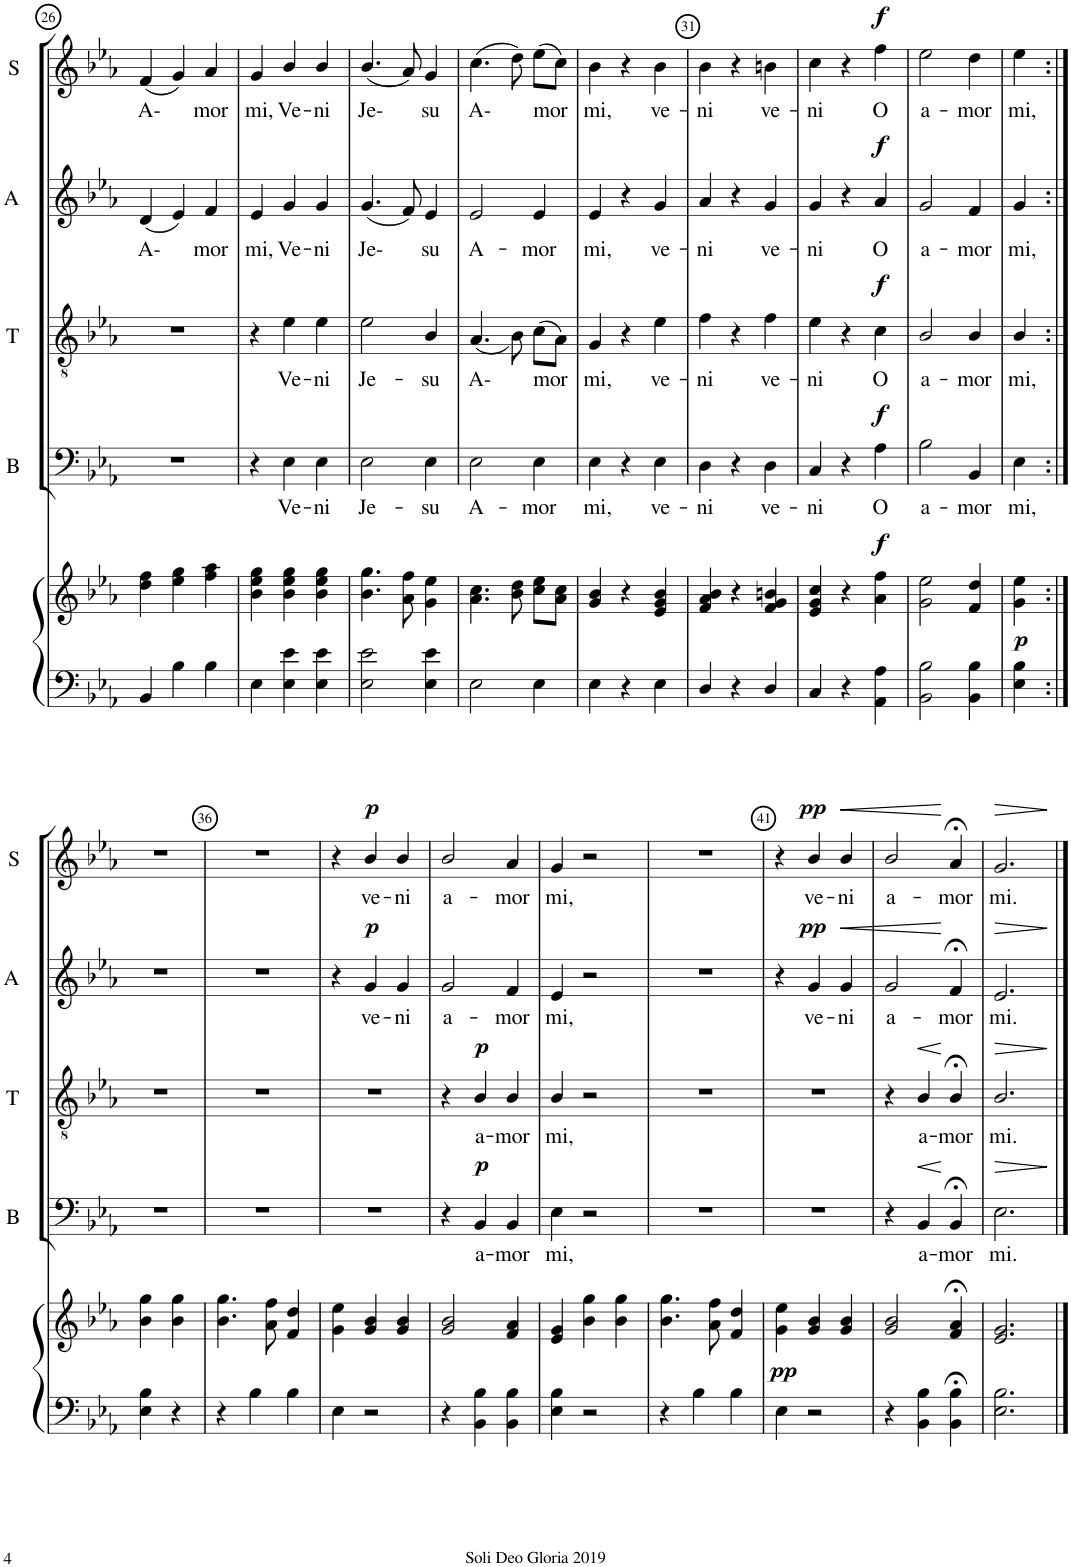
**kern	**kern	**dynam	**kern	**text	**dynam	**kern	**text	**dynam	**kern	**text	**dynam	**kern	**text	**dynam
*part5	*part5	*part5	*part4	*part4	*part4	*part3	*part3	*part3	*part2	*part2	*part2	*part1	*part1	*part1
*staff6	*staff5	*staff5/6	*staff4	*staff4	*staff4	*staff3	*staff3	*staff3	*staff2	*staff2	*staff2	*staff1	*staff1	*staff1
*I"Organ	*	*	*I"Bass	*	*	*I"Tenor	*	*	*I"Alto	*	*	*I"Soprano	*	*
*	*	*	*I'B	*	*	*I'T	*	*	*I'A	*	*	*I'S	*	*
!!LO:PB:g=z
*clefF4	*clefG2	*	*clefF4	*	*	*clefGv2	*	*	*clefG2	*	*	*clefG2	*	*
*k[b-e-a-]	*k[b-e-a-]	*	*k[b-e-a-]	*	*	*k[b-e-a-]	*	*	*k[b-e-a-]	*	*	*k[b-e-a-]	*	*
*E-:	*E-:	*	*E-:	*	*	*E-:	*	*	*E-:	*	*	*E-:	*	*
*M3/4	*M3/4	*	*M3/4	*	*	*M3/4	*	*	*M3/4	*	*	*M3/4	*	*
=26	=26	=26	=26	=26	=26	=26	=26	=26	=26	=26	=26	=26	=26	=26
!	!	!	!	!	!	!	!	!	!	!LO:LY:b	!	!	!LO:LY:b	!
4BB-/	4dd\ 4ff\	.	2.r	.	.	2.r	.	.	(<4d/	A-	.	(<4f/	A-	.
4B-\	4ee-\ 4gg\	.	.	.	.	.	.	.	4e-/)	.	.	4g/)	.	.
!	!	!	!	!	!	!	!	!	!	!LO:LY:b	!	!	!LO:LY:b	!
4B-\	4ff\ 4aa-\	.	.	.	.	.	.	.	4f/	mor	.	4a-/	mor	.
=27	=27	=27	=27	=27	=27	=27	=27	=27	=27	=27	=27	=27	=27	=27
!	!	!	!	!	!	!	!	!	!	!LO:LY:b	!	!	!LO:LY:b	!
4E-\	4b-\ 4ee-\ 4gg\	.	4r	.	.	4r	.	.	4e-/	mi,	.	4g/	mi,	.
!	!	!	!	!LO:LY:b	!	!	!LO:LY:b	!	!	!LO:LY:b	!	!	!LO:LY:b	!
4E-\ 4e-\	4b-\ 4ee-\ 4gg\	.	4E-\	Ve-	.	4e-\	Ve-	.	4g/	Ve-	.	4b-/	Ve-	.
!	!	!	!	!LO:LY:b	!	!	!LO:LY:b	!	!	!LO:LY:b	!	!	!LO:LY:b	!
4E-\ 4e-\	4b-\ 4ee-\ 4gg\	.	4E-\	-ni	.	4e-\	-ni	.	4g/	-ni	.	4b-/	-ni	.
=28	=28	=28	=28	=28	=28	=28	=28	=28	=28	=28	=28	=28	=28	=28
!	!	!	!	!LO:LY:b	!	!	!LO:LY:b	!	!	!LO:LY:b	!	!	!LO:LY:b	!
2E-\ 2e-\	4.b-\ 4.gg\	.	2E-\	Je-	.	2e-\	Je-	.	(<4.g/	Je-	.	(<4.b-/	Je-	.
.	8a-\ 8ff\	.	.	.	.	.	.	.	8f/)	.	.	8a-/)	.	.
!	!	!	!	!LO:LY:b	!	!	!LO:LY:b	!	!	!LO:LY:b	!	!	!LO:LY:b	!
4E-\ 4e-\	4g\ 4ee-\	.	4E-\	-su	.	4B-/	-su	.	4e-/	su	.	4g/	su	.
=29	=29	=29	=29	=29	=29	=29	=29	=29	=29	=29	=29	=29	=29	=29
!	!	!	!	!LO:LY:b	!	!	!LO:LY:b	!	!	!LO:LY:b	!	!	!LO:LY:b	!
2E-\	4.a-\ 4.cc\	.	2E-\	A-	.	(<4.A-/	A-	.	2e-/	A-	.	(>4.cc\	A-	.
.	8b-\ 8dd\	.	.	.	.	8B-\)	.	.	.	.	.	8dd\)	.	.
!	!	!	!	!LO:LY:b	!	!	!LO:LY:b	!	!	!LO:LY:b	!	!	!LO:LY:b	!
4E-\	8cc\ 8ee-\L	.	4E-\	-mor	.	(>8c\L	mor	.	4e-/	-mor	.	(>8ee-\L	mor	.
.	8a-\ 8cc\J	.	.	.	.	8A-\J)	.	.	.	.	.	8cc\J)	.	.
=30	=30	=30	=30	=30	=30	=30	=30	=30	=30	=30	=30	=30	=30	=30
!	!	!	!	!LO:LY:b	!	!	!LO:LY:b	!	!	!LO:LY:b	!	!	!LO:LY:b	!
4E-\	4g/ 4b-/	.	4E-\	mi,	.	4G/	mi,	.	4e-/	mi,	.	4b-\	mi,	.
4r	4r	.	4r	.	.	4r	.	.	4r	.	.	4r	.	.
!	!	!	!	!LO:LY:b	!	!	!LO:LY:b	!	!	!LO:LY:b	!	!	!LO:LY:b	!
4E-\	4e-/ 4g/ 4b-/	.	4E-\	ve-	.	4e-\	ve-	.	4g/	ve-	.	4b-\	ve-	.
=31	=31	=31	=31	=31	=31	=31	=31	=31	=31	=31	=31	=31	=31	=31
!	!	!	!	!LO:LY:b	!	!	!LO:LY:b	!	!	!LO:LY:b	!	!	!LO:LY:b	!
4D/	4f/ 4a-/ 4b-/	.	4D\	-ni	.	4f\	-ni	.	4a-/	-ni	.	4b-\	-ni	.
4r	4r	.	4r	.	.	4r	.	.	4r	.	.	4r	.	.
!	!	!	!	!LO:LY:b	!	!	!LO:LY:b	!	!	!LO:LY:b	!	!	!LO:LY:b	!
4D/	4f/ 4g/ 4bn/	.	4D\	ve-	.	4f\	ve-	.	4g/	ve-	.	4bn\	ve-	.
=32	=32	=32	=32	=32	=32	=32	=32	=32	=32	=32	=32	=32	=32	=32
!	!	!	!	!LO:LY:b	!	!	!LO:LY:b	!	!	!LO:LY:b	!	!	!LO:LY:b	!
4C/	4e-/ 4g/ 4cc/	.	4C/	-ni	.	4e-\	-ni	.	4g/	-ni	.	4cc\	-ni	.
4r	4r	.	4r	.	.	4r	.	.	4r	.	.	4r	.	.
!	!	!LO:DY:a	!	!LO:LY:b	!LO:DY:a	!	!LO:LY:b	!LO:DY:a	!	!LO:LY:b	!LO:DY:a	!	!LO:LY:b	!LO:DY:a
4AA-\ 4A-\	4a-\ 4ff\	f	4A-\	O	f	4c\	O	f	4a-/	O	f	4ff\	O	f
=33	=33	=33	=33	=33	=33	=33	=33	=33	=33	=33	=33	=33	=33	=33
!	!	!	!	!LO:LY:b	!	!	!LO:LY:b	!	!	!LO:LY:b	!	!	!LO:LY:b	!
2BB-\ 2B-\	2g\ 2ee-\	.	2B-\	a-	.	2B-/	a-	.	2g/	a-	.	2ee-\	a-	.
!	!	!	!	!LO:LY:b	!	!	!LO:LY:b	!	!	!LO:LY:b	!	!	!LO:LY:b	!
4BB-\ 4B-\	4f/ 4dd/	.	4BB-/	-mor	.	4B-/	-mor	.	4f/	-mor	.	4dd\	-mor	.
=34	=34	=34	=34	=34	=34	=34	=34	=34	=34	=34	=34	=34	=34	=34
!	!	!LO:DY:a=2	!	!LO:LY:b	!	!	!LO:LY:b	!	!	!LO:LY:b	!	!	!LO:LY:b	!
4E-\ 4B-\	4g\ 4ee-\	p	4E-\	mi,	.	4B-/	mi,	.	4g/	mi,	.	4ee-\	mi,	.
!!LO:LB:g=z
=35:|!	=35:|!	=35:|!	=35:|!	=35:|!	=35:|!	=35:|!	=35:|!	=35:|!	=35:|!	=35:|!	=35:|!	=35:|!	=35:|!	=35:|!
4E-\ 4B-\	4b-\ 4gg\	.	2.r	.	.	2.r	.	.	2.r	.	.	2.r	.	.
4r	4b-\ 4gg\	.	.	.	.	.	.	.	.	.	.	.	.	.
4ryy	4ryy	.	.	.	.	.	.	.	.	.	.	.	.	.
=36	=36	=36	=36	=36	=36	=36	=36	=36	=36	=36	=36	=36	=36	=36
4r	4.b-\ 4.gg\	.	2.r	.	.	2.r	.	.	2.r	.	.	2.r	.	.
4B-\	.	.	.	.	.	.	.	.	.	.	.	.	.	.
.	8a-\ 8ff\	.	.	.	.	.	.	.	.	.	.	.	.	.
4B-\	4f/ 4dd/	.	.	.	.	.	.	.	.	.	.	.	.	.
=37	=37	=37	=37	=37	=37	=37	=37	=37	=37	=37	=37	=37	=37	=37
4E-\	4g\ 4ee-\	.	2.r	.	.	2.r	.	.	4r	.	.	4r	.	.
!	!	!	!	!	!	!	!	!	!	!LO:LY:b	!LO:DY:a	!	!LO:LY:b	!LO:DY:a
2r	4g/ 4b-/	.	.	.	.	.	.	.	4g/	ve-	p	4b-/	ve-	p
!	!	!	!	!	!	!	!	!	!	!LO:LY:b	!	!	!LO:LY:b	!
.	4g/ 4b-/	.	.	.	.	.	.	.	4g/	-ni	.	4b-/	-ni	.
=38	=38	=38	=38	=38	=38	=38	=38	=38	=38	=38	=38	=38	=38	=38
!	!	!	!	!	!	!	!	!	!	!LO:LY:b	!	!	!LO:LY:b	!
4r	2g/ 2b-/	.	4r	.	.	4r	.	.	2g/	a-	.	2b-/	a-	.
!	!	!	!	!LO:LY:b	!LO:DY:a	!	!LO:LY:b	!LO:DY:a	!	!	!	!	!	!
4BB-\ 4B-\	.	.	4BB-/	a-	p	4B-/	a-	p	.	.	.	.	.	.
!	!	!	!	!LO:LY:b	!	!	!LO:LY:b	!	!	!LO:LY:b	!	!	!LO:LY:b	!
4BB-\ 4B-\	4f/ 4a-/	.	4BB-/	-mor	.	4B-/	-mor	.	4f/	-mor	.	4a-/	-mor	.
=39	=39	=39	=39	=39	=39	=39	=39	=39	=39	=39	=39	=39	=39	=39
!	!	!	!	!LO:LY:b	!	!	!LO:LY:b	!	!	!LO:LY:b	!	!	!LO:LY:b	!
4E-\ 4B-\	4e-/ 4g/	.	4E-\	mi,	.	4B-/	mi,	.	4e-/	mi,	.	4g/	mi,	.
2r	4b-\ 4gg\	.	2r	.	.	2r	.	.	2r	.	.	2r	.	.
.	4b-\ 4gg\	.	.	.	.	.	.	.	.	.	.	.	.	.
=40	=40	=40	=40	=40	=40	=40	=40	=40	=40	=40	=40	=40	=40	=40
4r	4.b-\ 4.gg\	.	2.r	.	.	2.r	.	.	2.r	.	.	2.r	.	.
4B-\	.	.	.	.	.	.	.	.	.	.	.	.	.	.
.	8a-\ 8ff\	.	.	.	.	.	.	.	.	.	.	.	.	.
4B-\	4f/ 4dd/	.	.	.	.	.	.	.	.	.	.	.	.	.
=41	=41	=41	=41	=41	=41	=41	=41	=41	=41	=41	=41	=41	=41	=41
!	!	!LO:DY:b	!	!	!	!	!	!	!	!	!	!	!	!
4E-\	4g\ 4ee-\	pp	2.r	.	.	2.r	.	.	4r	.	.	4r	.	.
!	!	!	!	!	!	!	!	!	!	!LO:LY:b	!LO:DY:a	!	!LO:LY:b	!LO:DY:a
2r	4g/ 4b-/	.	.	.	.	.	.	.	4g/	ve-	pp	4b-/	ve-	pp
!	!	!	!	!	!	!	!	!	!	!LO:LY:b	!LO:HP:b	!	!LO:LY:b	!LO:HP:b
.	4g/ 4b-/	.	.	.	.	.	.	.	4g/	-ni	<	4b-/	-ni	<
=42	=42	=42	=42	=42	=42	=42	=42	=42	=42	=42	=42	=42	=42	=42
!	!	!	!	!	!	!	!	!	!	!LO:LY:b	!	!	!LO:LY:b	!
4r	2g/ 2b-/	.	4r	.	.	4r	.	.	2g/	a-	.	2b-/	a-	.
!	!	!	!	!LO:LY:b	!LO:HP:b	!	!LO:LY:b	!LO:HP:b	!	!	!	!	!	!
4BB-\ 4B-\	.	.	4BB-/	a-	<	4B-/	a-	<	.	.	.	.	.	.
!	!	!	!	!LO:LY:b	!	!	!LO:LY:b	!	!	!LO:LY:b	!	!	!LO:LY:b	!
4BB-\;< 4B-\;<	4f/;< 4a-/;<	.	4BB-;</	-mor	[	4B-;</	-mor	[	4f;</	-mor	[	4a-;</	-mor	[
=43	=43	=43	=43	=43	=43	=43	=43	=43	=43	=43	=43	=43	=43	=43
!	!	!	!	!LO:LY:b	!LO:HP:b	!	!LO:LY:b	!LO:HP:b	!	!LO:LY:b	!LO:HP:b	!	!LO:LY:b	!LO:HP:b
2.E-\ 2.B-\	2.e-/ 2.g/	.	2.E-\	mi.	>	2.B-/	mi.	>	2.e-/	mi.	>	2.g/	mi.	>
.	.	.	.	.	]	.	.	]	.	.	]	.	.	]
==	==	==	==	==	==	==	==	==	==	==	==	==	==	==
*-	*-	*-	*-	*-	*-	*-	*-	*-	*-	*-	*-	*-	*-	*-
